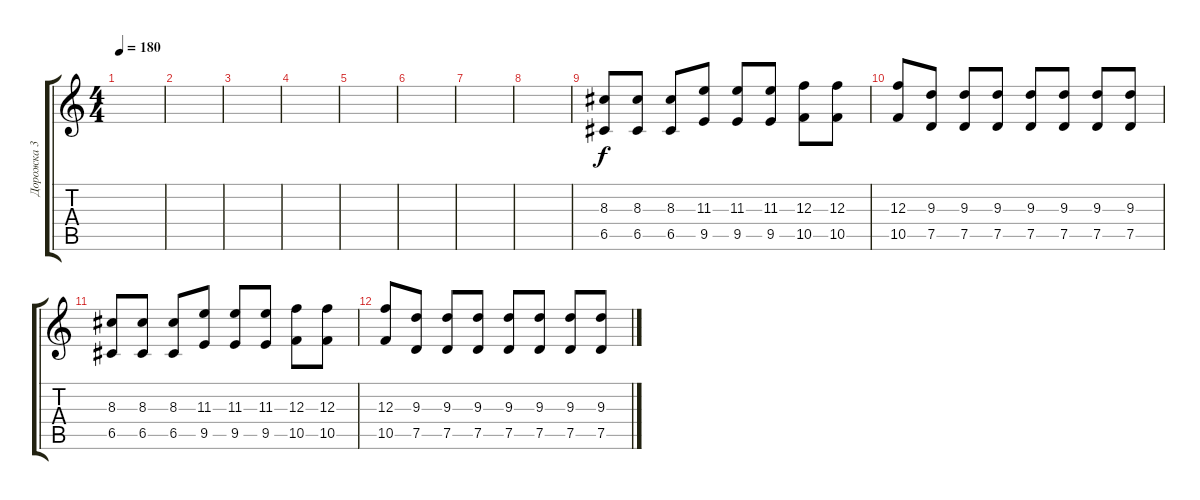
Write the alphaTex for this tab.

\track ("Дорожка 3" "Дорожка 3") {instrument distortionguitar}
\staff {score tabs}
\tuning (D4 A3 F3 C3 G2 C2) {hide}
\ts (4 4)
\tempo 180
\clef g2
\ks c
|
|
|
|
|
|
|
|
(8.3 6.5).8 (8.3 6.5).8 (8.3 6.5).8 (11.3 9.5).8 (11.3 9.5).8 (11.3 9.5).8 (12.3 10.5).8 (12.3 10.5).8 |
(12.3 10.5).8 (9.3 7.5).8 (9.3 7.5).8 (9.3 7.5).8 (9.3 7.5).8 (9.3 7.5).8 (9.3 7.5).8 (9.3 7.5).8 |
(8.3 6.5).8 (8.3 6.5).8 (8.3 6.5).8 (11.3 9.5).8 (11.3 9.5).8 (11.3 9.5).8 (12.3 10.5).8 (12.3 10.5).8 |
(12.3 10.5).8 (9.3 7.5).8 (9.3 7.5).8 (9.3 7.5).8 (9.3 7.5).8 (9.3 7.5).8 (9.3 7.5).8 (9.3 7.5).8
